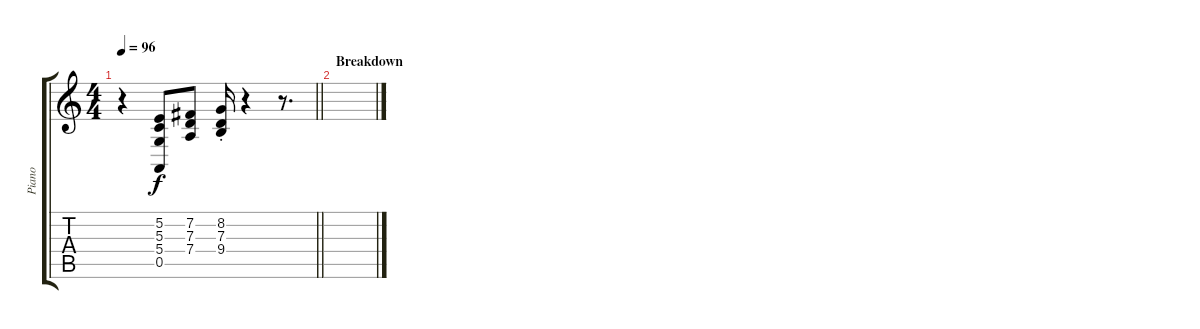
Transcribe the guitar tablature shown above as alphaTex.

\track ("Piano" "Piano") {instrument acousticgrandpiano}
\staff {score tabs}
\tuning (E4 B3 G3 D3 A2 E2) {hide}
\ts (4 4)
\tempo 96
\clef g2
\barLineRight lightlight
\ks c
r.4{dy fff} (5.2 5.3 5.4 0.5).8{dy f} (7.2 7.3 7.4).8 (8.2{st} 7.3{st} 9.4{st}).16 r.4 r.8{d} |
\section ("" "Breakdown")
